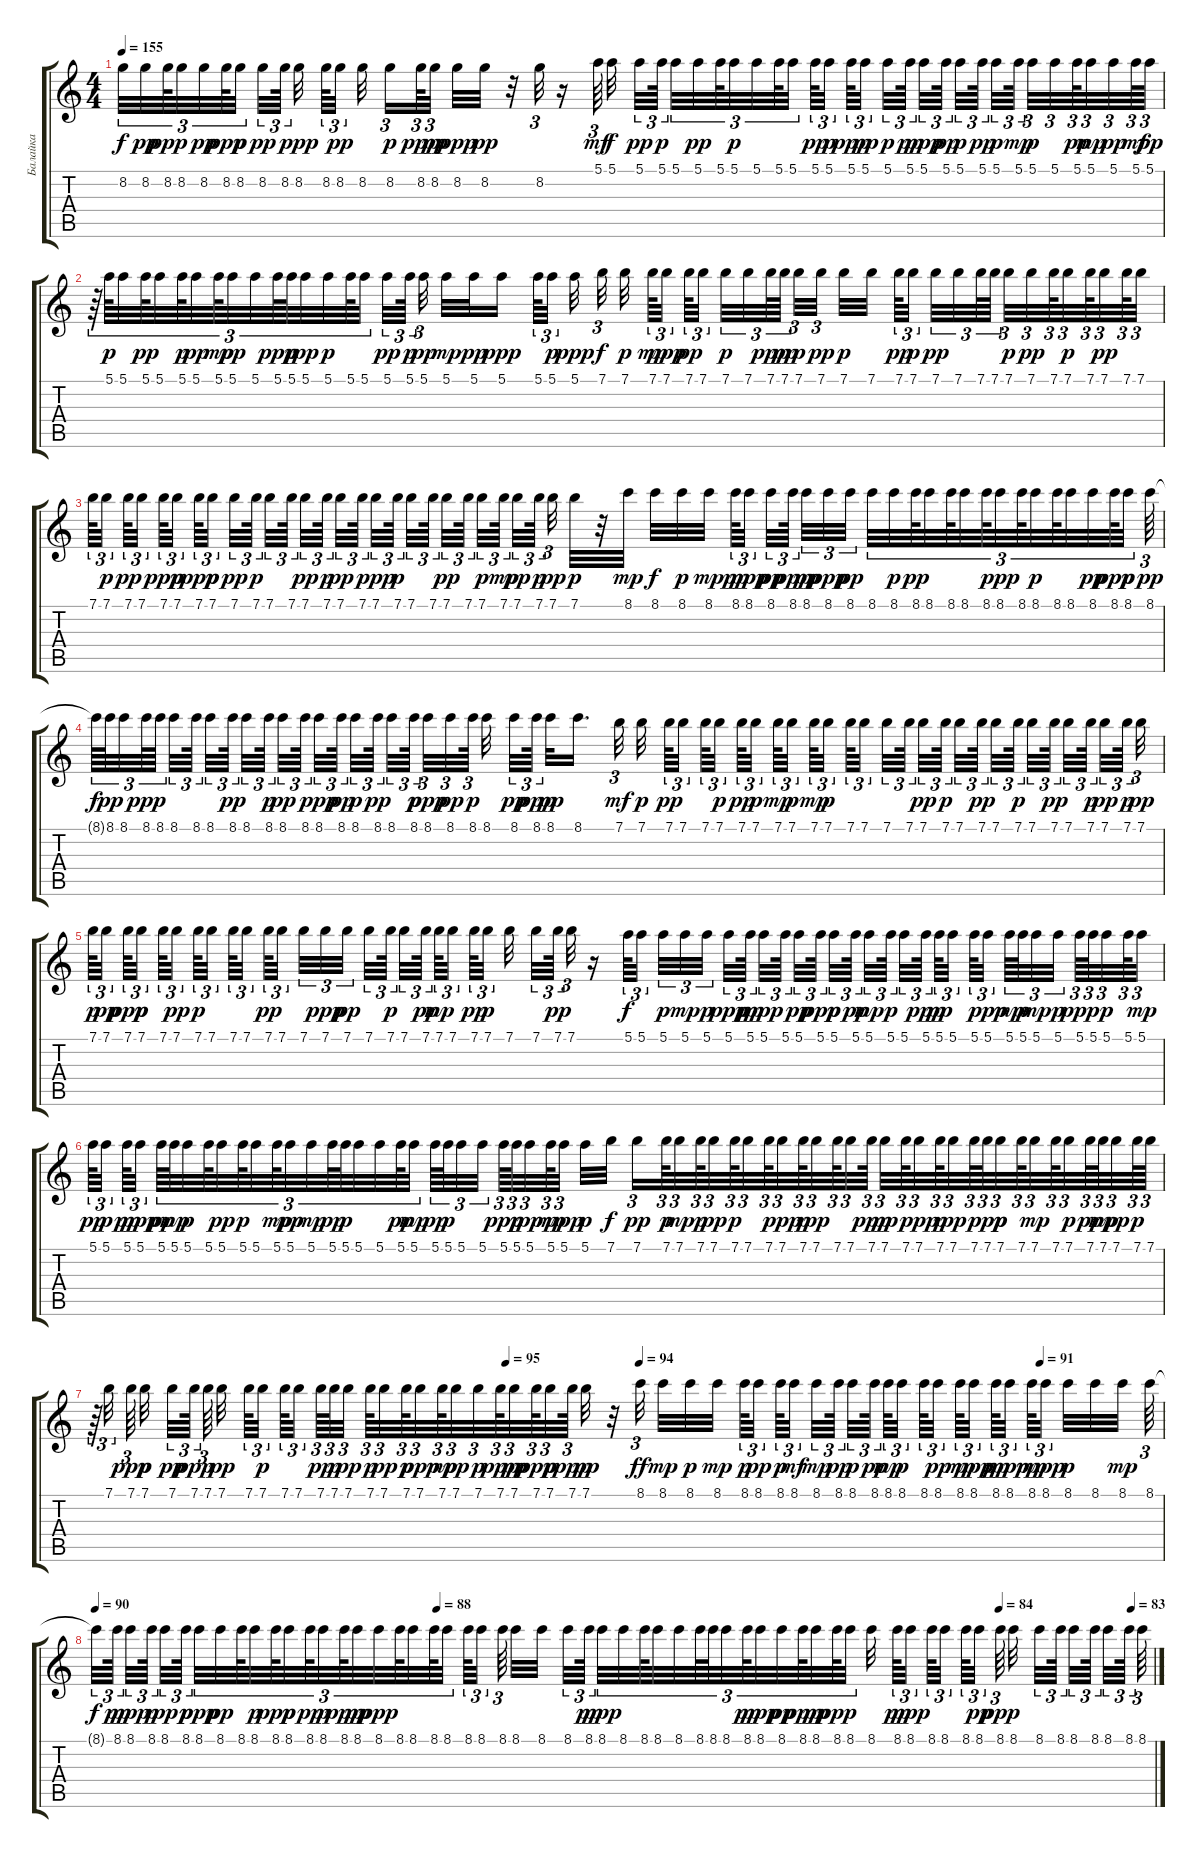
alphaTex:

\track ("Балайка" "Балайка") {instrument acousticguitarsteel}
\staff {score tabs}
\tuning (E4 B3 G3 D3 A2 E2) {hide}
\ts (4 4)
\tempo 155
\clef g2
\ks c
8.2{t}.32{tu (3 2) dy f} 8.2.32{tu (3 2) dy pp} 8.2.64{tu (3 2) dy ppp} 8.2.32{tu (3 2)} 8.2.32{tu (3 2) dy pp} 8.2.64{tu (3 2) dy ppp} 8.2.32{tu (3 2) dy p beam splitsecondary} 8.2.32{tu (3 2) dy pp} 8.2.64{tu (3 2) beam splitsecondary} 8.2.32{dy ppp beam splitsecondary} 8.2.64{tu (3 2)} 8.2.32{tu (3 2) dy pp beam splitsecondary} 8.2.32 8.2.16{tu (3 2) dy p} 8.2.64{tu (3 2) dy ppp} 8.2.32{tu (3 2) dy pp beam splitsecondary} 8.2.32{dy ppp} 8.2.32{dy pp} r.32 8.2.32{tu (3 2)} r.16 5.1.64{tu (3 2) dy mf beam splitsecondary} 5.1.32{dy f beam splitsecondary} 5.1.32{tu (3 2) dy pp} 5.1.64{tu (3 2) dy p beam splitsecondary} 5.1.32{tu (3 2)} 5.1.32{tu (3 2) dy pp} 5.1.64{tu (3 2)} 5.1.32{tu (3 2) dy p} 5.1.32{tu (3 2)} 5.1.64{tu (3 2)} 5.1.32{tu (3 2) beam splitsecondary} 5.1.64{tu (3 2) dy pp} 5.1.32{tu (3 2) dy p beam splitsecondary} 5.1.64{tu (3 2) dy ppp} 5.1.32{tu (3 2) dy pp} 5.1.32{tu (3 2) dy p} 5.1.64{tu (3 2) dy pp beam splitsecondary} 5.1.32{tu (3 2) dy ppp} 5.1.64{tu (3 2) dy pp beam splitsecondary} 5.1.32{tu (3 2) dy p} 5.1.64{tu (3 2) dy pp beam splitsecondary} 5.1.32{tu (3 2) dy p} 5.1.64{tu (3 2) dy mp beam splitsecondary} 5.1.32{tu (3 2) dy p} 5.1.32{tu (3 2)} 5.1.64{tu (3 2) dy pp} 5.1.32{tu (3 2) dy mp} 5.1.32{tu (3 2) dy pp} 5.1.64{tu (3 2) dy mf} 5.1.64{tu (3 2) dy pp} |
r.64{tu (3 2)} 5.1.64{tu (3 2) dy p} 5.1.32{tu (3 2)} 5.1.64{tu (3 2) dy pp} 5.1.32{tu (3 2)} 5.1.64{tu (3 2) dy p} 5.1.32{tu (3 2) dy pp} 5.1.64{tu (3 2) dy mp} 5.1.32{tu (3 2) dy pp} 5.1.32{tu (3 2)} 5.1.64{tu (3 2) dy ppp} 5.1.64{tu (3 2) dy p} 5.1.32{tu (3 2) dy pp} 5.1.32{tu (3 2) dy p} 5.1.64{tu (3 2)} 5.1.32{tu (3 2)} 5.1.32{tu (3 2) dy pp} 5.1.64{tu (3 2) dy p beam splitsecondary} 5.1.32{tu (3 2) dy pp beam splitsecondary} 5.1.32{dy mp} 5.1.32{dy pp} 5.1.16{dy ppp beam splitsecondary} 5.1.64{tu (3 2)} 5.1.32{tu (3 2) dy p beam splitsecondary} 5.1.32{dy ppp} 7.1.32{tu (3 2) dy f} 7.1.32{dy p beam splitsecondary} 7.1.64{tu (3 2) dy mp} 7.1.32{tu (3 2) dy ppp beam splitsecondary} 7.1.64{tu (3 2) dy pp} 7.1.32{tu (3 2) beam splitsecondary} 7.1.32{tu (3 2) dy p} 7.1.32{tu (3 2)} 7.1.64{tu (3 2) dy ppp} 7.1.64{tu (3 2) dy pp beam splitsecondary} 7.1.32{tu (3 2) dy p} 7.1.32{tu (3 2) dy pp beam splitsecondary} 7.1.32{dy p} 7.1.32 7.1.64{tu (3 2) dy pp} 7.1.32{tu (3 2) dy p beam splitsecondary} 7.1.32{tu (3 2) dy pp} 7.1.32{tu (3 2)} 7.1.64{tu (3 2)} 7.1.64{tu (3 2) beam splitsecondary} 7.1.32{tu (3 2) dy p} 7.1.32{tu (3 2) dy pp} 7.1.64{tu (3 2)} 7.1.32{tu (3 2) dy p} 7.1.64{tu (3 2)} 7.1.32{tu (3 2) dy pp} 7.1.64{tu (3 2)} 7.1.32{tu (3 2)} |
7.1.64{tu (3 2)} 7.1.32{tu (3 2) dy p beam splitsecondary} 7.1.64{tu (3 2) dy pp} 7.1.32{tu (3 2) beam splitsecondary} 7.1.64{tu (3 2) dy ppp} 7.1.32{tu (3 2) dy p beam splitsecondary} 7.1.64{tu (3 2) dy ppp} 7.1.32{tu (3 2) dy p beam splitsecondary} 7.1.32{tu (3 2) dy pp} 7.1.64{tu (3 2) dy p beam splitsecondary} 7.1.32{tu (3 2)} 7.1.64{tu (3 2) beam splitsecondary} 7.1.32{tu (3 2) dy pp} 7.1.64{tu (3 2) dy p beam splitsecondary} 7.1.32{tu (3 2) dy pp} 7.1.64{tu (3 2)} 7.1.32{tu (3 2) dy ppp} 7.1.64{tu (3 2) dy p beam splitsecondary} 7.1.32{tu (3 2)} 7.1.64{tu (3 2) beam splitsecondary} 7.1.32{tu (3 2) dy pp} 7.1.64{tu (3 2) beam splitsecondary} 7.1.32{tu (3 2) dy p} 7.1.64{tu (3 2) dy mp beam splitsecondary} 7.1.32{tu (3 2) dy pp} 7.1.64{tu (3 2) dy p beam splitsecondary} 7.1.32{tu (3 2) dy pp} 7.1.32{dy p} r.32 8.1.32{dy mp} 8.1.32{dy f} 8.1.32{dy p} 8.1.32{dy mp beam splitsecondary} 8.1.64{tu (3 2) dy pp} 8.1.32{tu (3 2) dy ppp beam splitsecondary} 8.1.32{tu (3 2) dy pp} 8.1.64{tu (3 2) dy ppp beam splitsecondary} 8.1.32{tu (3 2) dy pp} 8.1.32{tu (3 2) dy ppp} 8.1.32{tu (3 2) dy pp beam splitsecondary} 8.1.32{tu (3 2)} 8.1.32{tu (3 2) dy p} 8.1.64{tu (3 2) dy pp} 8.1.32{tu (3 2)} 8.1.64{tu (3 2)} 8.1.32{tu (3 2)} 8.1.64{tu (3 2)} 8.1.32{tu (3 2) dy ppp} 8.1.64{tu (3 2)} 8.1.32{tu (3 2) dy p} 8.1.64{tu (3 2)} 8.1.32{tu (3 2)} 8.1.32{tu (3 2) dy pp} 8.1.64{tu (3 2) dy ppp} 8.1.32{tu (3 2) dy p beam splitsecondary} 8.1.64{tu (3 2) dy pp} |
8.1{t}.64{tu (3 2) dy f} 8.1.64{tu (3 2) dy pp} 8.1.32{tu (3 2)} 8.1.64{tu (3 2) dy ppp} 8.1.64{tu (3 2) beam splitsecondary} 8.1.32{tu (3 2)} 8.1.64{tu (3 2) beam splitsecondary} 8.1.32{tu (3 2)} 8.1.64{tu (3 2) dy pp beam splitsecondary} 8.1.32{tu (3 2)} 8.1.64{tu (3 2) dy p beam splitsecondary} 8.1.32{tu (3 2) dy pp} 8.1.64{tu (3 2) beam splitsecondary} 8.1.32{tu (3 2) dy ppp} 8.1.64{tu (3 2) dy pp beam splitsecondary} 8.1.32{tu (3 2) dy p} 8.1.64{tu (3 2) dy pp} 8.1.32{tu (3 2)} 8.1.64{tu (3 2) dy p beam splitsecondary} 8.1.32{tu (3 2) dy ppp} 8.1.32{tu (3 2) dy pp} 8.1.64{tu (3 2) dy p beam splitsecondary} 8.1.32{beam splitsecondary} 8.1.32{tu (3 2) dy pp} 8.1.64{tu (3 2) dy ppp beam splitsecondary} 8.1.32{dy pp} 8.1.16{d} 7.1.32{tu (3 2) dy mf beam splitsecondary} 7.1.32{dy p beam splitsecondary} 7.1.64{tu (3 2) dy pp} 7.1.32{tu (3 2) beam splitsecondary} 7.1.64{tu (3 2)} 7.1.32{tu (3 2) dy p beam splitsecondary} 7.1.64{tu (3 2) dy pp} 7.1.32{tu (3 2) dy p beam splitsecondary} 7.1.64{tu (3 2) dy mp} 7.1.32{tu (3 2) dy p beam splitsecondary} 7.1.64{tu (3 2) dy mp} 7.1.32{tu (3 2) dy p beam splitsecondary} 7.1.64{tu (3 2)} 7.1.32{tu (3 2)} 7.1.32{tu (3 2)} 7.1.64{tu (3 2) beam splitsecondary} 7.1.32{tu (3 2) dy pp} 7.1.64{tu (3 2) dy p beam splitsecondary} 7.1.32{tu (3 2)} 7.1.64{tu (3 2) dy pp beam splitsecondary} 7.1.32{tu (3 2)} 7.1.64{tu (3 2) dy p beam splitsecondary} 7.1.32{tu (3 2)} 7.1.64{tu (3 2) dy pp beam splitsecondary} 7.1.32{tu (3 2)} 7.1.64{tu (3 2) dy p beam splitsecondary} 7.1.32{tu (3 2) dy pp} 7.1.64{tu (3 2) dy p beam splitsecondary} 7.1.32{tu (3 2) dy pp} |
7.1.64{tu (3 2) dy p} 7.1.32{tu (3 2) dy pp beam splitsecondary} 7.1.64{tu (3 2) dy ppp} 7.1.32{tu (3 2) dy p beam splitsecondary} 7.1.64{tu (3 2)} 7.1.32{tu (3 2) dy pp beam splitsecondary} 7.1.64{tu (3 2) dy p} 7.1.32{tu (3 2) beam splitsecondary} 7.1.64{tu (3 2)} 7.1.32{tu (3 2) beam splitsecondary} 7.1.64{tu (3 2) dy pp} 7.1.32{tu (3 2) beam splitsecondary} 7.1.32{tu (3 2)} 7.1.32{tu (3 2) dy ppp} 7.1.32{tu (3 2) dy pp} 7.1.32{tu (3 2)} 7.1.64{tu (3 2) dy p beam splitsecondary} 7.1.32{tu (3 2)} 7.1.64{tu (3 2) dy pp beam splitsecondary} 7.1.64{tu (3 2) dy mp} 7.1.32{tu (3 2) beam splitsecondary} 7.1.64{tu (3 2) dy pp} 7.1.32{tu (3 2) dy p beam splitsecondary} 7.1.32{beam splitsecondary} 7.1.32{tu (3 2)} 7.1.64{tu (3 2) dy pp beam splitsecondary} 7.1.32{tu (3 2)} r.16 5.1.64{tu (3 2) dy f} 5.1.32{tu (3 2) beam splitsecondary} 5.1.32{tu (3 2) dy p} 5.1.32{tu (3 2) dy mp} 5.1.32{tu (3 2) dy p beam splitsecondary} 5.1.32{tu (3 2) dy ppp} 5.1.64{tu (3 2) dy pp beam splitsecondary} 5.1.32{tu (3 2) dy ppp} 5.1.64{tu (3 2) beam splitsecondary} 5.1.32{tu (3 2) dy pp} 5.1.64{tu (3 2) dy ppp beam splitsecondary} 5.1.32{tu (3 2) dy p} 5.1.64{tu (3 2) dy pp beam splitsecondary} 5.1.32{tu (3 2) dy mp} 5.1.64{tu (3 2) dy p beam splitsecondary} 5.1.32{tu (3 2)} 5.1.64{tu (3 2) dy ppp beam splitsecondary} 5.1.64{tu (3 2) dy pp} 5.1.32{tu (3 2) beam splitsecondary} 5.1.64{tu (3 2)} 5.1.32{tu (3 2) dy ppp beam splitsecondary} 5.1.64{tu (3 2) dy mp} 5.1.64{tu (3 2) dy p} 5.1.32{tu (3 2) dy mp} 5.1.32{tu (3 2) dy p beam splitsecondary} 5.1.64{tu (3 2) dy ppp} 5.1.64{tu (3 2)} 5.1.32{tu (3 2) dy p} 5.1.64{tu (3 2)} 5.1.32{tu (3 2) dy mp} |
5.1.64{tu (3 2) dy pp} 5.1.32{tu (3 2) dy p beam splitsecondary} 5.1.64{tu (3 2) dy pp} 5.1.32{tu (3 2) dy ppp beam splitsecondary} 5.1.64{tu (3 2) dy pp} 5.1.64{tu (3 2) dy mp} 5.1.32{tu (3 2) dy p} 5.1.64{tu (3 2)} 5.1.32{tu (3 2) dy pp} 5.1.64{tu (3 2) dy p} 5.1.32{tu (3 2)} 5.1.64{tu (3 2) dy mp} 5.1.32{tu (3 2) dy pp} 5.1.32{tu (3 2) dy mp} 5.1.64{tu (3 2) dy pp} 5.1.64{tu (3 2) dy p} 5.1.32{tu (3 2)} 5.1.32{tu (3 2)} 5.1.64{tu (3 2) dy pp} 5.1.32{tu (3 2) dy mp beam splitsecondary} 5.1.64{tu (3 2) dy pp} 5.1.64{tu (3 2) dy p} 5.1.32{tu (3 2)} 5.1.32{tu (3 2) beam splitsecondary} 5.1.64{tu (3 2) dy ppp} 5.1.64{tu (3 2) dy p} 5.1.32{tu (3 2) dy pp} 5.1.64{tu (3 2) dy mp} 5.1.32{tu (3 2) dy ppp beam splitsecondary} 5.1.32{dy p} 7.1.32{dy f} 7.1.16{tu (3 2) dy pp} 7.1.64{tu (3 2) dy p} 7.1.32{tu (3 2) dy mp} 7.1.64{tu (3 2) dy p} 7.1.32{tu (3 2) dy pp} 7.1.64{tu (3 2) dy p} 7.1.32{tu (3 2)} 7.1.64{tu (3 2)} 7.1.32{tu (3 2) dy ppp} 7.1.64{tu (3 2) dy p} 7.1.32{tu (3 2) dy pp} 7.1.64{tu (3 2)} 7.1.32{tu (3 2)} 7.1.64{tu (3 2) dy ppp} 7.1.32{tu (3 2) dy pp} 7.1.64{tu (3 2)} 7.1.32{tu (3 2) dy ppp} 7.1.64{tu (3 2) dy p} 7.1.32{tu (3 2) dy pp} 7.1.64{tu (3 2)} 7.1.64{tu (3 2) dy ppp} 7.1.32{tu (3 2) dy p} 7.1.64{tu (3 2)} 7.1.32{tu (3 2) dy mp} 7.1.64{tu (3 2)} 7.1.32{tu (3 2) dy p} 7.1.64{tu (3 2) dy pp} 7.1.64{tu (3 2) dy mp} 7.1.32{tu (3 2) dy pp} 7.1.64{tu (3 2) dy p} 7.1.64{tu (3 2)} |
\tempo (95 0.3854166666666667)
\tempo (94 0.5104166666666666)
\tempo (91 0.8854166666666666)
r.64{tu (3 2)} 7.1.32{tu (3 2) beam splitsecondary} 7.1.64{tu (3 2) dy ppp beam splitsecondary} 7.1.32{dy p beam splitsecondary} 7.1.32{tu (3 2) dy pp} 7.1.64{tu (3 2) dy ppp beam splitsecondary} 7.1.64{tu (3 2) beam splitsecondary} 7.1.32{dy pp beam splitsecondary} 7.1.64{tu (3 2)} 7.1.32{tu (3 2) dy p beam splitsecondary} 7.1.64{tu (3 2)} 7.1.32{tu (3 2) beam splitsecondary} 7.1.64{tu (3 2) dy pp} 7.1.64{tu (3 2) dy p} 7.1.32{tu (3 2) dy pp} 7.1.64{tu (3 2) dy p} 7.1.32{tu (3 2) dy pp} 7.1.64{tu (3 2) dy p} 7.1.32{tu (3 2) dy ppp} 7.1.64{tu (3 2) dy mp} 7.1.32{tu (3 2) dy pp} 7.1.32{tu (3 2) dy p} 7.1.64{tu (3 2) dy ppp} 7.1.32{tu (3 2) dy pp} 7.1.64{tu (3 2) dy ppp} 7.1.32{tu (3 2) dy p} 7.1.64{tu (3 2) dy ppp beam splitsecondary} 7.1.32{dy pp} r.32 8.1.32{tu (3 2) dy ff beam splitsecondary} 8.1.32{dy mp} 8.1.32{dy p} 8.1.32{dy mp beam splitsecondary} 8.1.64{tu (3 2) dy p} 8.1.32{tu (3 2) dy pp beam splitsecondary} 8.1.64{tu (3 2) dy p} 8.1.32{tu (3 2) dy mf beam splitsecondary} 8.1.32{tu (3 2) dy mp} 8.1.64{tu (3 2) dy pp beam splitsecondary} 8.1.32{tu (3 2) dy p} 8.1.64{tu (3 2) dy pp} 8.1.64{tu (3 2) dy mp} 8.1.32{tu (3 2) dy p beam splitsecondary} 8.1.64{tu (3 2)} 8.1.32{tu (3 2) dy pp beam splitsecondary} 8.1.64{tu (3 2) dy mp} 8.1.32{tu (3 2) dy ppp beam splitsecondary} 8.1.64{tu (3 2) dy pp} 8.1.32{tu (3 2) dy ppp beam splitsecondary} 8.1.64{tu (3 2) dy mp} 8.1.32{tu (3 2) dy ppp beam splitsecondary} 8.1.32{dy p} 8.1.32 8.1.32{dy mp beam splitsecondary} 8.1.64{tu (3 2)} |
\tempo 90
\tempo (88 0.3229166666666667)
\tempo (84 0.8541666666666666)
\tempo (83 0.9791666666666666)
8.1{t}.32{tu (3 2) dy f} 8.1.64{tu (3 2) dy pp beam splitsecondary} 8.1.32{tu (3 2) dy ppp} 8.1.64{tu (3 2) dy p beam splitsecondary} 8.1.32{tu (3 2) dy pp} 8.1.64{tu (3 2) dy p beam splitsecondary} 8.1.32{tu (3 2) dy ppp} 8.1.32{tu (3 2) dy pp} 8.1.64{tu (3 2)} 8.1.32{tu (3 2) dy p} 8.1.64{tu (3 2) dy ppp} 8.1.32{tu (3 2) dy p} 8.1.64{tu (3 2) dy pp} 8.1.32{tu (3 2) dy p} 8.1.64{tu (3 2) dy ppp} 8.1.32{tu (3 2) dy pp} 8.1.32{tu (3 2) dy ppp} 8.1.64{tu (3 2)} 8.1.32{tu (3 2)} 8.1.64{tu (3 2)} 8.1.32{tu (3 2) beam splitsecondary} 8.1.64{tu (3 2)} 8.1.32{tu (3 2) beam splitsecondary} 8.1.64{tu (3 2) beam splitsecondary} 8.1.32 8.1.32{beam splitsecondary} 8.1.32{tu (3 2)} 8.1.64{tu (3 2) dy pp beam splitsecondary} 8.1.32{tu (3 2) dy ppp} 8.1.32{tu (3 2)} 8.1.64{tu (3 2)} 8.1.32{tu (3 2)} 8.1.32{tu (3 2)} 8.1.64{tu (3 2)} 8.1.64{tu (3 2)} 8.1.32{tu (3 2)} 8.1.64{tu (3 2) dy pp} 8.1.32{tu (3 2) dy ppp} 8.1.32{tu (3 2) dy pp} 8.1.64{tu (3 2) dy ppp} 8.1.32{tu (3 2) dy pp} 8.1.64{tu (3 2) dy ppp} 8.1.32{tu (3 2) beam splitsecondary} 8.1.32 8.1.64{tu (3 2) dy pp} 8.1.32{tu (3 2) dy ppp beam splitsecondary} 8.1.64{tu (3 2)} 8.1.32{tu (3 2) beam splitsecondary} 8.1.64{tu (3 2)} 8.1.32{tu (3 2) dy pp beam splitsecondary} 8.1.64{tu (3 2) dy ppp beam splitsecondary} 8.1.32{beam splitsecondary} 8.1.32{tu (3 2)} 8.1.64{tu (3 2) beam splitsecondary} 8.1.32{tu (3 2)} 8.1.64{tu (3 2) beam splitsecondary} 8.1.32{tu (3 2)} 8.1.64{tu (3 2)} 8.1.64{tu (3 2)}
